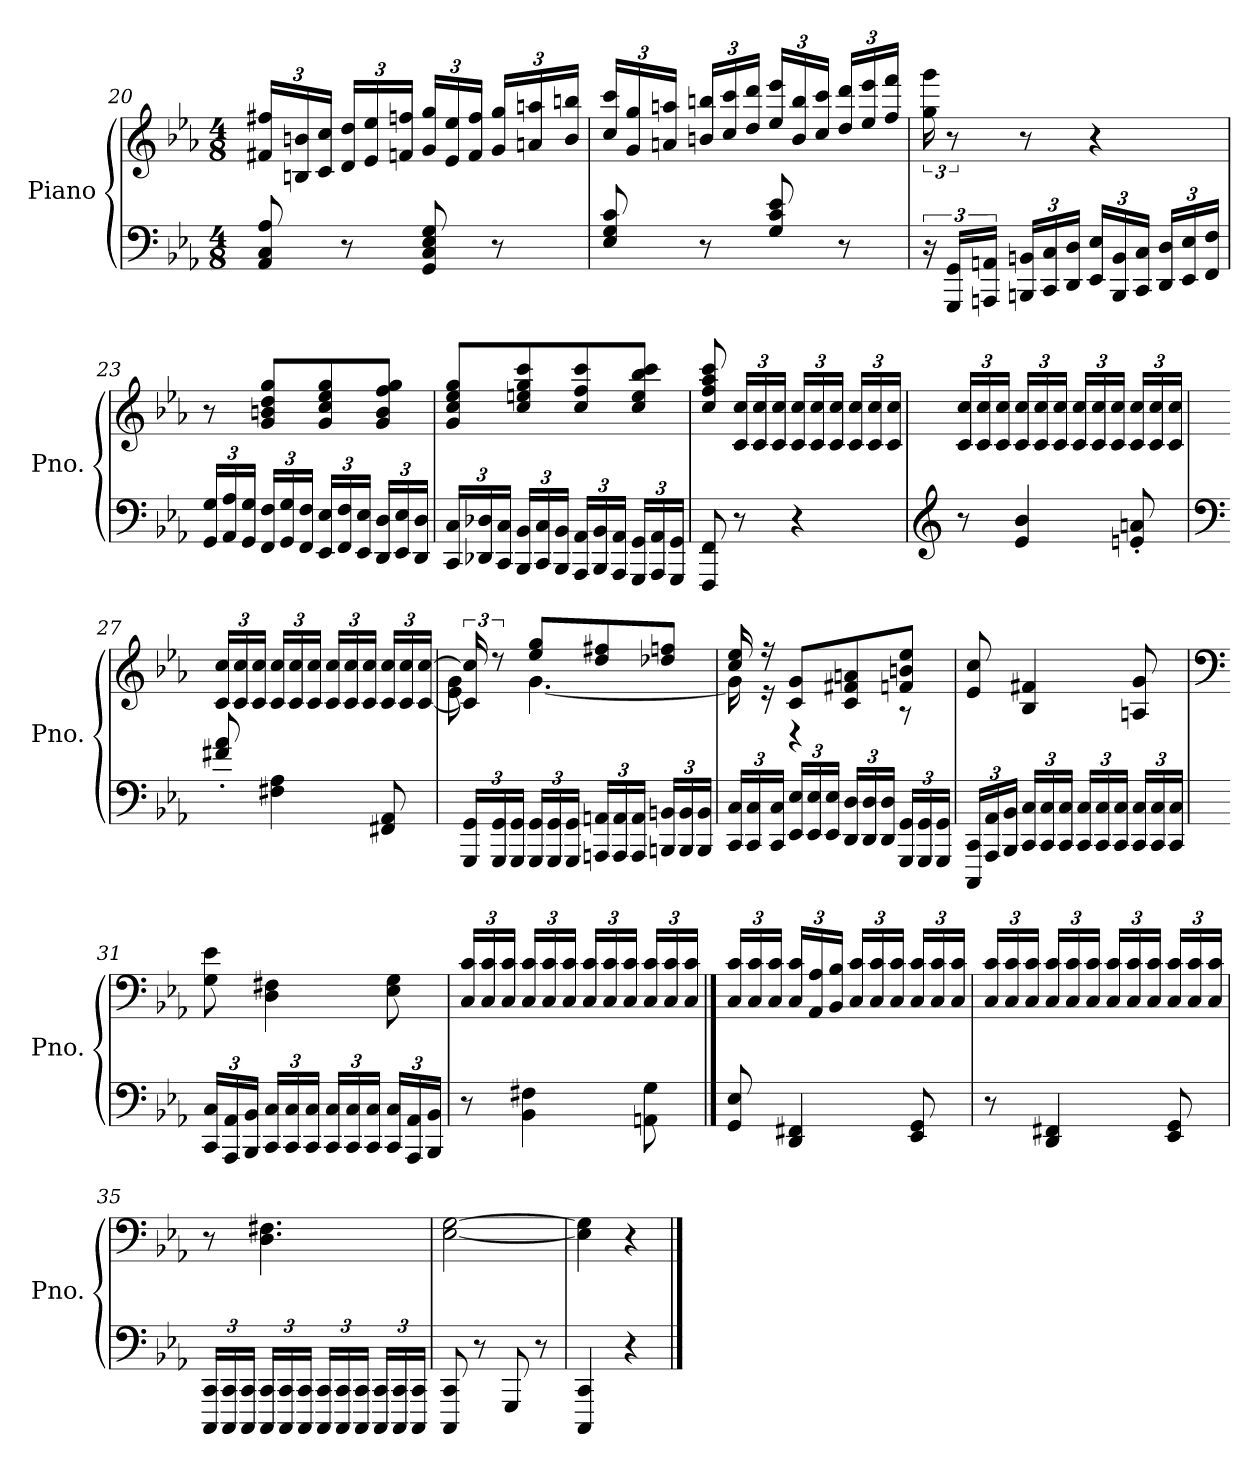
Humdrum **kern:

**kern	**kern
*part1	*part1
*staff2	*staff1
*I"Piano	*
*I'Pno.	*
*clefF4	*clefG2
*k[b-e-a-]	*k[b-e-a-]
*M4/8	*M4/8
*	*Xbrackettup
=20	=20
8AA-/ 8C/ 8A-/	24f#X/ 24ff#X/LL
.	24Bn/ 24bn/
.	24c/ 24cc/JJ
8r	24d/ 24dd/LL
.	24e-/ 24ee-/
.	24fn/ 24ffn/JJ
8GG/ 8C/ 8E-/ 8G/	24g/ 24gg/LL
.	24e-/ 24ee-/
.	24f/ 24ff/JJ
8r	24g/ 24gg/LL
.	24an/ 24aan/
.	24b/ 24bbn/JJ
!!LO:LB:g=z
=21	=21
8E-/ 8G/ 8c/	24cc/ 24ccc/LL
.	24g/ 24gg/
.	24an/ 24aan/JJ
8r	24bn/ 24bbn/LL
.	24cc/ 24ccc/
.	24dd/ 24ddd/JJ
8G/ 8c/ 8e-/	24ee-/ 24eee-/LL
.	24b/ 24bb/
.	24cc/ 24ccc/JJ
8r	24dd/ 24ddd/LL
.	24ee-/ 24eee-/
.	24ff/ 24fff/JJ
=22	=22
*	*brackettup
24r	24gg\ 24ggg\
24GGG/ 24GG/LL	12r
24AAAn/ 24AAn/JJ	.
*Xbrackettup	*
24BBBn/ 24BBn/LL	8r
24CC/ 24C/	.
24DD/ 24D/JJ	.
24EE-/ 24E-/LL	4r
24BBB/ 24BB/	.
24CC/ 24C/JJ	.
24DD/ 24D/LL	.
24EE-/ 24E-/	.
24FF/ 24F/JJ	.
!!LO:LB:g=z
=23	=23
24GG/ 24G/LL	8r
24AA-/ 24A-/	.
24GG/ 24G/JJ	.
24FF/ 24F/LL	8g/ 8bn/ 8dd/ 8gg/L
24GG/ 24G/	.
24FF/ 24F/JJ	.
24EE-/ 24E-/LL	8g/ 8cc/ 8ee-/ 8gg/
24FF/ 24F/	.
24EE-/ 24E-/JJ	.
24DD/ 24D/LL	8g/ 8b/ 8ff/ 8gg/J
24EE-/ 24E-/	.
24DD/ 24D/JJ	.
=24	=24
24CC/ 24C/LL	8g/ 8cc/ 8ee-/ 8gg/L
24DD-X/ 24D-X/	.
24CC/ 24C/JJ	.
24BBB-/ 24BB-/LL	8cc/ 8een/ 8gg/ 8ccc/
24CC/ 24C/	.
24BBB-/ 24BB-/JJ	.
24AAA-/ 24AA-/LL	8cc/ 8ff/ 8ccc/
24BBB-/ 24BB-/	.
24AAA-/ 24AA-/JJ	.
24GGG/ 24GG/LL	8cc/ 8ee/ 8bb-/ 8ccc/J
24AAA-/ 24AA-/	.
24GGG/ 24GG/JJ	.
=25	=25
8FFF/ 8FF/	8cc/ 8ff/ 8aa-/ 8ccc/
*	*Xbrackettup
8r	24c/ 24cc/LL
.	24c/ 24cc/
.	24c/ 24cc/JJ
4r	24c/ 24cc/LL
.	24c/ 24cc/
.	24c/ 24cc/JJ
.	24c/ 24cc/LL
.	24c/ 24cc/
.	24c/ 24cc/JJ
!!LO:LB:g=z
=26	=26
*clefG2	*
8r	24c/ 24cc/LL
.	24c/ 24cc/
.	24c/ 24cc/JJ
4e-/ 4b-/	24c/ 24cc/LL
.	24c/ 24cc/
.	24c/ 24cc/JJ
.	24c/ 24cc/LL
.	24c/ 24cc/
.	24c/ 24cc/JJ
8en/' 8an/'	24c/ 24cc/LL
.	24c/ 24cc/
.	24c/ 24cc/JJ
=27	=27
*clefF4	*
8f#X/' 8a-/'	24c/ 24cc/LL
.	24c/ 24cc/
.	24c/ 24cc/JJ
4F#X\ 4A-\	24c/ 24cc/LL
.	24c/ 24cc/
.	24c/ 24cc/JJ
.	24c/ 24cc/LL
.	24c/ 24cc/
.	24c/ 24cc/JJ
8FF#X/ 8AA-/	24c/ 24cc/LL
.	24c/ 24cc/
.	[24c/ [24cc/JJ
!!LO:LB:g=z
=28	=28
*	*brackettup
*	*^
24GGG/ 24GG/LL	24c/] 24cc/]	8e-\ 8g\
24GGG/ 24GG/	12r	.
24GGG/ 24GG/JJ	.	.
24GGG/ 24GG/LL	8ee-/ 8gg/L	[4.g\
24GGG/ 24GG/	.	.
24GGG/ 24GG/JJ	.	.
24AAAn/ 24AAn/LL	8dd/ 8ff#X/	.
24AAA/ 24AA/	.	.
24AAA/ 24AA/JJ	.	.
24BBBn/ 24BBn/LL	8dd-X/ 8ffn/J	.
24BBB/ 24BB/	.	.
24BBB/ 24BB/JJ	.	.
=29	=29	=29
24CC/ 24C/LL	16cc/ 16ee-/	16g\]
24CC/ 24C/	.	.
.	16r	16r
24CC/ 24C/JJ	.	.
24EE-/ 24E-/LL	8c/ 8g/L	4r
24EE-/ 24E-/	.	.
24EE-/ 24E-/JJ	.	.
24DD/ 24D/LL	8c/ 8f#X/ 8an/	.
24DD/ 24D/	.	.
24DD/ 24D/JJ	.	.
24GGG/ 24GG/LL	8fn/ 8bn/ 8ee-/J	8r
24GGG/ 24GG/	.	.
24GGG/ 24GG/JJ	.	.
*	*v	*v
!!LO:PB:g=z
=30	=30
24CCC/ 24CC/LL	8e-/ 8cc/
24AAA-/ 24AA-/	.
24BBB-/ 24BB-/JJ	.
24CC/ 24C/LL	4B-/ 4f#X/
24CC/ 24C/	.
24CC/ 24C/JJ	.
24CC/ 24C/LL	.
24CC/ 24C/	.
24CC/ 24C/JJ	.
24CC/ 24C/LL	8An/ 8g/
24CC/ 24C/	.
24CC/ 24C/JJ	.
=31	=31
*	*clefF4
24CC/ 24C/LL	8G\ 8e-\
24AAA-/ 24AA-/	.
24BBB-/ 24BB-/JJ	.
24CC/ 24C/LL	4D\ 4F#X\
24CC/ 24C/	.
24CC/ 24C/JJ	.
24CC/ 24C/LL	.
24CC/ 24C/	.
24CC/ 24C/JJ	.
24CC/ 24C/LL	8E-\ 8G\
24AAA-/ 24AA-/	.
24BBB-/ 24BB-/JJ	.
!!LO:LB:g=z
=32	=32
*	*Xbrackettup
8r	24C/ 24c/LL
.	24C/ 24c/
.	24C/ 24c/JJ
4BB-\ 4F#X\	24C/ 24c/LL
.	24C/ 24c/
.	24C/ 24c/JJ
.	24C/ 24c/LL
.	24C/ 24c/
.	24C/ 24c/JJ
8AAn\ 8G\	24C/ 24c/LL
.	24C/ 24c/
.	24C/ 24c/JJ
!!LO:LB:g=z
==33	==33
8GG/ 8E-/	24C/ 24c/LL
.	24C/ 24c/
.	24C/ 24c/JJ
4DD/ 4FF#X/	24C/ 24c/LL
.	24AA-/ 24A-/
.	24BB-/ 24B-/JJ
.	24C/ 24c/LL
.	24C/ 24c/
.	24C/ 24c/JJ
8EE-/ 8GG/	24C/ 24c/LL
.	24C/ 24c/
.	24C/ 24c/JJ
=34	=34
8r	24C/ 24c/LL
.	24C/ 24c/
.	24C/ 24c/JJ
4DD/ 4FF#X/	24C/ 24c/LL
.	24C/ 24c/
.	24C/ 24c/JJ
.	24C/ 24c/LL
.	24C/ 24c/
.	24C/ 24c/JJ
8EE-/ 8GG/	24C/ 24c/LL
.	24C/ 24c/
.	24C/ 24c/JJ
=35	=35
24CCC/ 24CC/LL	8r
24CCC/ 24CC/	.
24CCC/ 24CC/JJ	.
24CCC/ 24CC/LL	4.D\ 4.F#X\
24CCC/ 24CC/	.
24CCC/ 24CC/JJ	.
24CCC/ 24CC/LL	.
24CCC/ 24CC/	.
24CCC/ 24CC/JJ	.
24CCC/ 24CC/LL	.
24CCC/ 24CC/	.
24CCC/ 24CC/JJ	.
!!LO:LB:g=z
=36	=36
8CCC/ 8CC/	[2E-\ [2G\
8r	.
8GGG/	.
8r	.
=37	=37
4CCC/ 4CC/	4E-\] 4G\]
4r	4r
==	==
*-	*-
